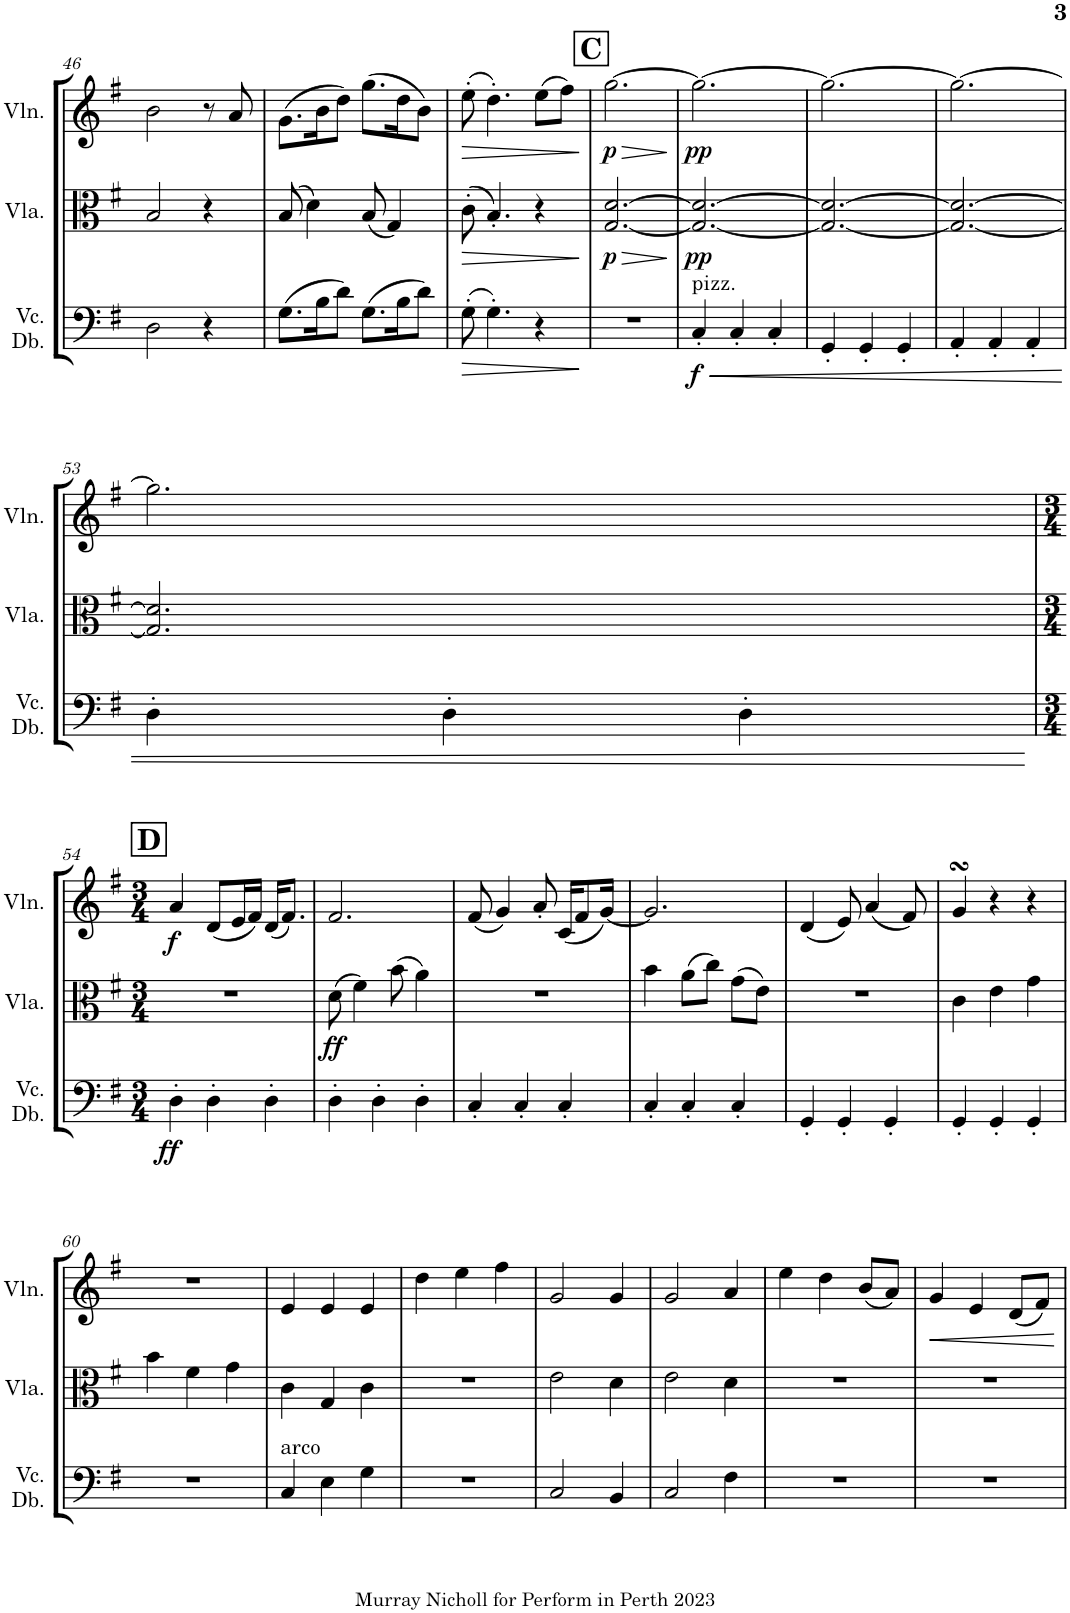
**kern	**dynam	**kern	**dynam	**kern	**dynam
*part3	*part3	*part2	*part2	*part1	*part1
*staff3	*staff3	*staff2	*staff2	*staff1	*staff1
*I"Violoncello  or Double Bass	*	*I"Viola	*	*I"Violin	*
*I'Vc. Db.	*	*I'Vla.	*	*I'Vln.	*
!!LO:PB:g=z
*clefF4	*	*clefC3	*	*clefG2	*
*k[f#]	*	*k[f#]	*	*k[f#]	*
*M6/8	*	*M6/8	*	*M6/8	*
=46	=46	=46	=46	=46	=46
2D\	.	2B/	.	2b\	.
4r	.	4r	.	8r	.
.	.	.	.	8a/	.
=47	=47	=47	=47	=47	=47
(8.G\L	.	(8B/	.	(8.g\L	.
.	.	4d\)	.	.	.
16B\K	.	.	.	16b\K	.
8d\J)	.	.	.	8dd\J)	.
(8.G\L	.	(8B/	.	(8.gg\L	.
.	.	4G/)	.	.	.
16B\K	.	.	.	16dd\K	.
8d\J)	.	.	.	8b\J)	.
=48	=48	=48	=48	=48	=48
!	!LO:HP:b	!	!LO:HP:b	!	!LO:HP:b
(8G'\	>	(8c'\	>	(8ee'\	>
4.G'\)	.	4.B'/)	.	4.dd'\)	.
4r	.	4r	.	(8ee\L	.
.	.	.	.	8ff#\J)	.
.	]	.	]	.	]
!!LO:REH:place=s1:a:B:cj:fs=14:t=C
=49	=49	=49	=49	=49	=49
!	!	!	!LO:HP:b	!	!LO:HP:b
!	!	!	!LO:DY:n=1:b	!	!LO:DY:n=1:b
2.r	.	[2.G/ [2.d/	> p	[2.gg\	> p
.	.	.	]	.	]
=50	=50	=50	=50	=50	=50
!LO:TX:a:t=pizz.	!	!	!	!	!
!	!LO:HP:b	!	!	!	!
!	!LO:DY:n=1:b	!	!LO:DY:b	!	!LO:DY:b
4C'/	< f	2.G/_ 2.d/_	pp	2.gg\_	pp
4C'/	.	.	.	.	.
4C'/	.	.	.	.	.
=51	=51	=51	=51	=51	=51
4GG'/	.	2.G/_ 2.d/_	.	2.gg\_	.
4GG'/	.	.	.	.	.
4GG'/	.	.	.	.	.
=52	=52	=52	=52	=52	=52
4AA'/	.	2.G/_ 2.d/_	.	2.gg\_	.
4AA'/	.	.	.	.	.
4AA'/	.	.	.	.	.
!!LO:LB:g=z
=53	=53	=53	=53	=53	=53
4D'\	.	2.G/] 2.d/]	.	2.gg\]	.
4D'\	.	.	.	.	.
4D'\	.	.	.	.	.
.	[	.	.	.	.
!!LO:LB:g=z
!!LO:REH:place=s1:a:B:cj:fs=14:t=D
=54	=54	=54	=54	=54	=54
*M3/4	*	*M3/4	*	*M3/4	*
!	!LO:DY:b	!	!	!	!LO:DY:b
4D'\	ff	2.r	.	4a/	f
4D'\	.	.	.	(8d/L	.
.	.	.	.	16e/L	.
.	.	.	.	16f#/JJ)	.
4D'\	.	.	.	(16d/KL	.
.	.	.	.	8.f#/J)	.
=55	=55	=55	=55	=55	=55
!	!	!	!LO:DY:b	!	!
4D'\	.	(8d\	ff	2.f#/	.
.	.	4f#\)	.	.	.
4D'\	.	.	.	.	.
.	.	(8b\	.	.	.
4D'\	.	4a\)	.	.	.
=56	=56	=56	=56	=56	=56
4C'/	.	2.r	.	(8f#/	.
.	.	.	.	4g/)	.
4C'/	.	.	.	.	.
.	.	.	.	8a'/	.
4C'/	.	.	.	(16c/KL	.
.	.	.	.	8f#/	.
.	.	.	.	[16g/Jk)	.
=57	=57	=57	=57	=57	=57
4C'/	.	4b\	.	2.g/]	.
4C'/	.	(8a\L	.	.	.
.	.	8cc\J)	.	.	.
4C'/	.	(8g\L	.	.	.
.	.	8e\J)	.	.	.
=58	=58	=58	=58	=58	=58
4GG'/	.	2.r	.	(4d/	.
4GG'/	.	.	.	8e/)	.
.	.	.	.	(4a/	.
4GG'/	.	.	.	.	.
.	.	.	.	8f#/)	.
=59	=59	=59	=59	=59	=59
4GG'/	.	4c\	.	4gsSSs/	.
4GG'/	.	4e\	.	4r	.
4GG'/	.	4g\	.	4r	.
!!LO:LB:g=z
=60	=60	=60	=60	=60	=60
2.r	.	4b\	.	2.r	.
.	.	4f#\	.	.	.
.	.	4g\	.	.	.
=61	=61	=61	=61	=61	=61
!LO:TX:a:t=arco	!	!	!	!	!
4C/	.	4c\	.	4e/	.
4E\	.	4G/	.	4e/	.
4G\	.	4c\	.	4e/	.
=62	=62	=62	=62	=62	=62
2.r	.	2.r	.	4dd\	.
.	.	.	.	4ee\	.
.	.	.	.	4ff#\	.
=63	=63	=63	=63	=63	=63
2C/	.	2e\	.	2g/	.
4BB/	.	4d\	.	4g/	.
=64	=64	=64	=64	=64	=64
2C/	.	2e\	.	2g/	.
4F#\	.	4d\	.	4a/	.
=65	=65	=65	=65	=65	=65
2.r	.	2.r	.	4ee\	.
.	.	.	.	4dd\	.
.	.	.	.	(8b/L	.
.	.	.	.	8a/J)	.
=66	=66	=66	=66	=66	=66
!	!	!	!	!	!LO:HP:b
2.r	.	2.r	.	4g/	<
.	.	.	.	4e/	.
.	.	.	.	(8d/L	.
.	.	.	.	8f#/J)	.
.	.	.	.	.	[
=	=	=	=	=	=
*-	*-	*-	*-	*-	*-
